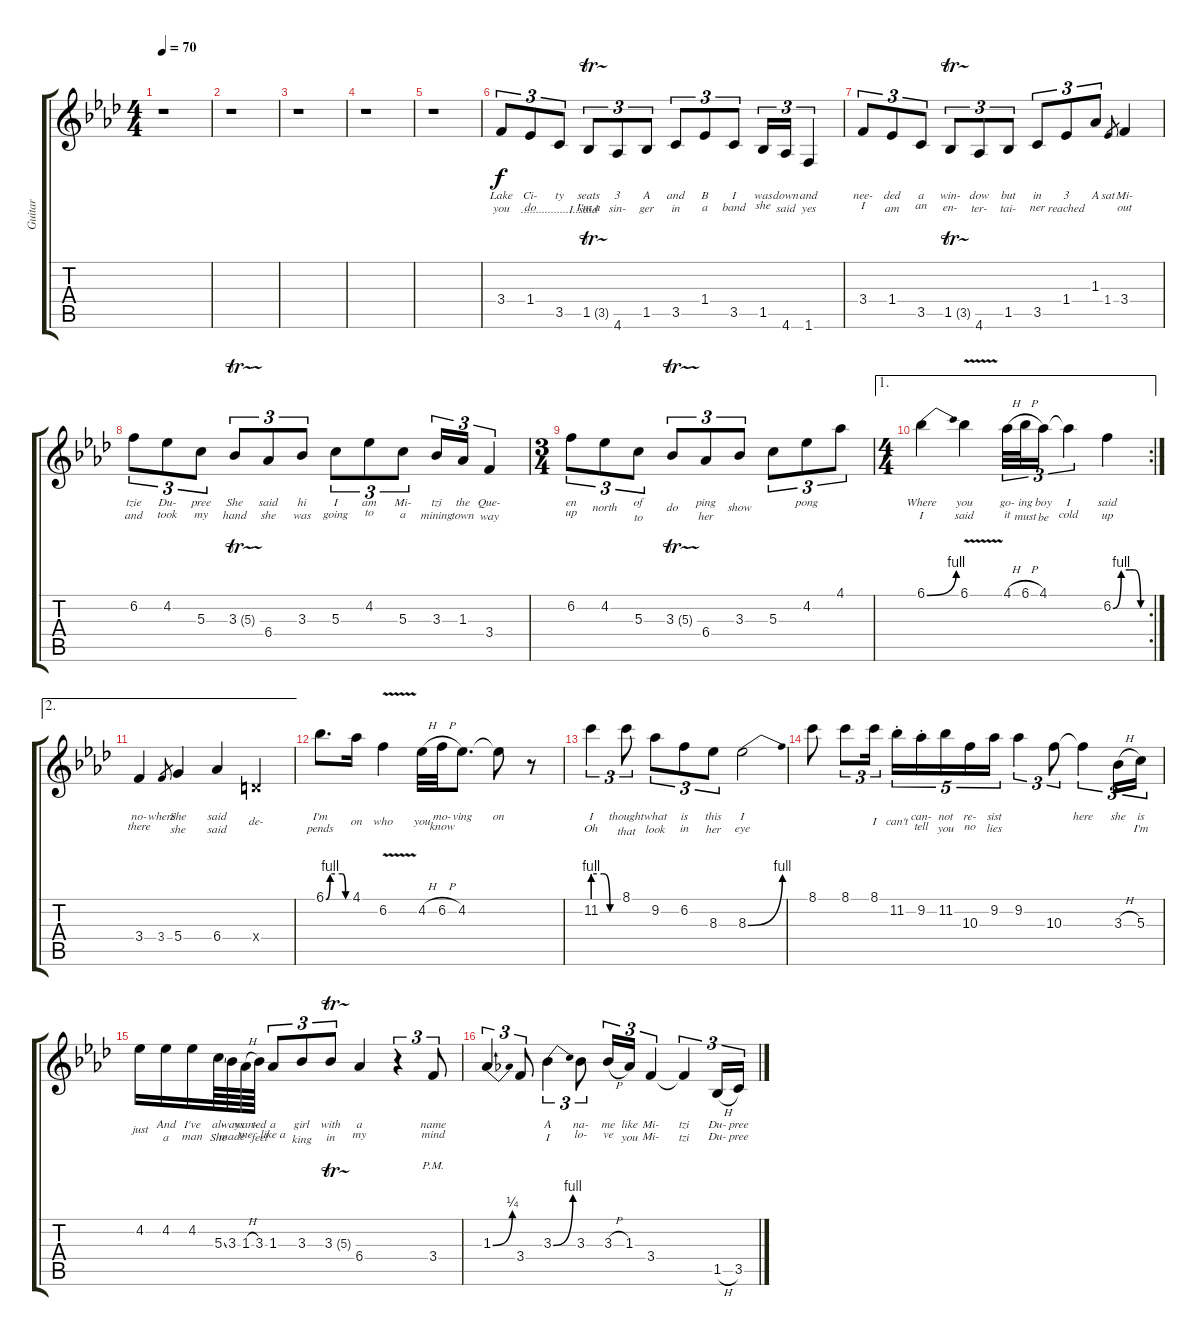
\track ("Guitar" "Guitar") {instrument overdrivenguitar}
\staff {score tabs}
\tuning (E4 B3 G3 D3 A2 E2) {hide}
\ts (4 4)
\tempo 70
\clef g2
\ks fminor
r.1{dy f} |
r.1 |
r.1 |
r.1 |
r.1 |
3.4.8{tu (3 2) lyrics (0 "Lake") lyrics (1 "you") lyrics (2 "") lyrics (3 "") lyrics (4 "")} 1.4.8{tu (3 2) lyrics (0 "Ci-") lyrics (1 "do") lyrics (2 "") lyrics (3 "") lyrics (4 "")} 3.5.8{tu (3 2) lyrics (0 "ty") lyrics (1 "................I..said") lyrics (2 "") lyrics (3 "") lyrics (4 "")} 1.5{tr (3 32)}.8{tu (3 2) lyrics (0 "seats") lyrics (1 "I'm a") lyrics (2 "") lyrics (3 "") lyrics (4 "")} 4.6.8{tu (3 2) lyrics (0 "3") lyrics (1 "sin-") lyrics (2 "") lyrics (3 "") lyrics (4 "")} 1.5.8{tu (3 2) lyrics (0 "A") lyrics (1 "ger") lyrics (2 "") lyrics (3 "") lyrics (4 "")} 3.5.8{tu (3 2) lyrics (0 "and") lyrics (1 "in") lyrics (2 "") lyrics (3 "") lyrics (4 "")} 1.4.8{tu (3 2) lyrics (0 "B") lyrics (1 "a") lyrics (2 "") lyrics (3 "") lyrics (4 "")} 3.5.8{tu (3 2) lyrics (0 "I") lyrics (1 "band") lyrics (2 "") lyrics (3 "") lyrics (4 "")} 1.5.16{tu (3 2) lyrics (0 "was") lyrics (1 "she") lyrics (2 "") lyrics (3 "") lyrics (4 "")} 4.6.16{tu (3 2) lyrics (0 "down") lyrics (1 "said") lyrics (2 "") lyrics (3 "") lyrics (4 "")} 1.6.4{tu (3 2) lyrics (0 "and") lyrics (1 "yes") lyrics (2 "") lyrics (3 "") lyrics (4 "")} |
3.4.8{tu (3 2) lyrics (0 "nee-") lyrics (1 "I") lyrics (2 "") lyrics (3 "") lyrics (4 "")} 1.4.8{tu (3 2) lyrics (0 "ded") lyrics (1 "am") lyrics (2 "") lyrics (3 "") lyrics (4 "")} 3.5.8{tu (3 2) lyrics (0 "a") lyrics (1 "an") lyrics (2 "") lyrics (3 "") lyrics (4 "")} 1.5{tr (3 32)}.8{tu (3 2) lyrics (0 "win-") lyrics (1 "en-") lyrics (2 "") lyrics (3 "") lyrics (4 "")} 4.6.8{tu (3 2) lyrics (0 "dow") lyrics (1 "ter-") lyrics (2 "") lyrics (3 "") lyrics (4 "")} 1.5.8{tu (3 2) lyrics (0 "but") lyrics (1 "tai-") lyrics (2 "") lyrics (3 "") lyrics (4 "")} 3.5.8{tu (3 2) lyrics (0 "in") lyrics (1 "ner") lyrics (2 "") lyrics (3 "") lyrics (4 "")} 1.4.8{tu (3 2) lyrics (0 "3") lyrics (1 "reached") lyrics (2 "") lyrics (3 "") lyrics (4 "")} 1.3.8{tu (3 2) lyrics (0 "A") lyrics (1 "") lyrics (2 "") lyrics (3 "") lyrics (4 "")} 1.4.8{lyrics (0 "sat") lyrics (1 "") lyrics (2 "") lyrics (3 "") lyrics (4 "") gr} 3.4.4{lyrics (0 "Mi-") lyrics (1 "out") lyrics (2 "") lyrics (3 "") lyrics (4 "")} |
6.2.8{tu (3 2) lyrics (0 "tzie") lyrics (1 "and") lyrics (2 "") lyrics (3 "") lyrics (4 "")} 4.2.8{tu (3 2) lyrics (0 "Du-") lyrics (1 "took") lyrics (2 "") lyrics (3 "") lyrics (4 "")} 5.3.8{tu (3 2) lyrics (0 "pree") lyrics (1 "my") lyrics (2 "") lyrics (3 "") lyrics (4 "")} 3.3{tr (5 32)}.8{tu (3 2) lyrics (0 "She") lyrics (1 "hand") lyrics (2 "") lyrics (3 "") lyrics (4 "")} 6.4.8{tu (3 2) lyrics (0 "said") lyrics (1 "she") lyrics (2 "") lyrics (3 "") lyrics (4 "")} 3.3.8{tu (3 2) lyrics (0 "hi") lyrics (1 "was") lyrics (2 "") lyrics (3 "") lyrics (4 "")} 5.3.8{tu (3 2) lyrics (0 "I") lyrics (1 "going") lyrics (2 "") lyrics (3 "") lyrics (4 "")} 4.2.8{tu (3 2) lyrics (0 "am") lyrics (1 "to") lyrics (2 "") lyrics (3 "") lyrics (4 "")} 5.3.8{tu (3 2) lyrics (0 "Mi-") lyrics (1 "a") lyrics (2 "") lyrics (3 "") lyrics (4 "")} 3.3.16{tu (3 2) lyrics (0 "tzi") lyrics (1 "mining") lyrics (2 "") lyrics (3 "") lyrics (4 "")} 1.3.16{tu (3 2) lyrics (0 "the") lyrics (1 "town") lyrics (2 "") lyrics (3 "") lyrics (4 "")} 3.4.4{tu (3 2) lyrics (0 "Que-") lyrics (1 "way") lyrics (2 "") lyrics (3 "") lyrics (4 "")} |
\ts (3 4)
6.2.8{tu (3 2) lyrics (0 "en") lyrics (1 "up") lyrics (2 "") lyrics (3 "") lyrics (4 "")} 4.2.8{tu (3 2) lyrics (0 "") lyrics (1 "north") lyrics (2 "") lyrics (3 "") lyrics (4 "")} 5.3.8{tu (3 2) lyrics (0 "of") lyrics (1 "to") lyrics (2 "") lyrics (3 "") lyrics (4 "")} 3.3{tr (5 32)}.8{tu (3 2) lyrics (0 "") lyrics (1 "do") lyrics (2 "") lyrics (3 "") lyrics (4 "")} 6.4.8{tu (3 2) lyrics (0 "ping") lyrics (1 "her") lyrics (2 "") lyrics (3 "") lyrics (4 "")} 3.3.8{tu (3 2) lyrics (0 "") lyrics (1 "show") lyrics (2 "") lyrics (3 "") lyrics (4 "")} 5.3.8{tu (3 2) lyrics (0 "") lyrics (1 "") lyrics (2 "") lyrics (3 "") lyrics (4 "")} 4.2.8{tu (3 2) lyrics (0 "pong") lyrics (1 "") lyrics (2 "") lyrics (3 "") lyrics (4 "")} 4.1.8{tu (3 2) lyrics (0 "") lyrics (1 "") lyrics (2 "") lyrics (3 "") lyrics (4 "")} |
\ae 1
\rc 2
\ts (4 4)
6.1{be (bend 0 0 60 4)}.4{lyrics (0 "Where") lyrics (1 "I") lyrics (2 "") lyrics (3 "") lyrics (4 "")} 6.1{v}.4{lyrics (0 "you") lyrics (1 "said") lyrics (2 "") lyrics (3 "") lyrics (4 "")} 4.1{h}.32{tu (3 2) lyrics (0 "go-") lyrics (1 "it") lyrics (2 "") lyrics (3 "") lyrics (4 "")} 6.1{h}.32{tu (3 2) lyrics (0 "ing") lyrics (1 "must") lyrics (2 "") lyrics (3 "") lyrics (4 "")} 4.1.16{tu (3 2) lyrics (0 "boy") lyrics (1 "be") lyrics (2 "") lyrics (3 "") lyrics (4 "")} 4.1{t}.4{tu (3 2) lyrics (0 "I") lyrics (1 "cold") lyrics (2 "") lyrics (3 "") lyrics (4 "")} 6.2{be (custom 0 0 15 4 30 4 39 4 51 0 60 0)}.4{lyrics (0 "said") lyrics (1 "up") lyrics (2 "") lyrics (3 "") lyrics (4 "")} |
\ae 2
3.4.4{lyrics (0 "no-") lyrics (1 "there") lyrics (2 "") lyrics (3 "") lyrics (4 "")} 3.4.8{lyrics (0 "where") lyrics (1 "") lyrics (2 "") lyrics (3 "") lyrics (4 "") gr} 5.4.4{lyrics (0 "She") lyrics (1 "she") lyrics (2 "") lyrics (3 "") lyrics (4 "")} 6.4.4{lyrics (0 "said") lyrics (1 "said") lyrics (2 "") lyrics (3 "") lyrics (4 "")} 0.4{x}.4{lyrics (0 "") lyrics (1 "de-") lyrics (2 "") lyrics (3 "") lyrics (4 "")} |
6.1{be (custom 0 0 11 4 43 4 52 0 60 0)}.8{d lyrics (0 "I'm") lyrics (1 "pends") lyrics (2 "") lyrics (3 "") lyrics (4 "")} 4.1.16{lyrics (0 "") lyrics (1 "on") lyrics (2 "") lyrics (3 "") lyrics (4 "")} 6.2{v}.4{lyrics (0 "") lyrics (1 "who") lyrics (2 "") lyrics (3 "") lyrics (4 "")} 4.2{h}.32{lyrics (0 "") lyrics (1 "you") lyrics (2 "") lyrics (3 "") lyrics (4 "")} 6.2{h}.32{lyrics (0 "mo-") lyrics (1 "know") lyrics (2 "") lyrics (3 "") lyrics (4 "")} 4.2.8{d lyrics (0 "ving") lyrics (1 "") lyrics (2 "") lyrics (3 "") lyrics (4 "")} 4.2{t}.8{lyrics (0 "on") lyrics (1 "") lyrics (2 "") lyrics (3 "") lyrics (4 "")} r.8 |
11.2{be (custom 0 4 26 4 40 0 60 0)}.4{tu (3 2) lyrics (0 "I") lyrics (1 "Oh") lyrics (2 "") lyrics (3 "") lyrics (4 "")} 8.1.8{tu (3 2) lyrics (0 "thought") lyrics (1 "that") lyrics (2 "") lyrics (3 "") lyrics (4 "")} 9.2.8{tu (3 2) lyrics (0 "what") lyrics (1 "look") lyrics (2 "") lyrics (3 "") lyrics (4 "")} 6.2.8{tu (3 2) lyrics (0 "is") lyrics (1 "in") lyrics (2 "") lyrics (3 "") lyrics (4 "")} 8.3.8{tu (3 2) lyrics (0 "this") lyrics (1 "her") lyrics (2 "") lyrics (3 "") lyrics (4 "")} 8.3{be (bend 0 0 60 4)}.2{lyrics (0 "I") lyrics (1 "eye") lyrics (2 "") lyrics (3 "") lyrics (4 "")} |
8.1.8{lyrics (0 "") lyrics (1 "") lyrics (2 "") lyrics (3 "") lyrics (4 "")} 8.1.8{tu (3 2) lyrics (0 "") lyrics (1 "") lyrics (2 "") lyrics (3 "") lyrics (4 "")} 8.1.16{tu (3 2) lyrics (0 "") lyrics (1 "I") lyrics (2 "") lyrics (3 "") lyrics (4 "")} 11.2{st}.16{tu (5 4) lyrics (0 "") lyrics (1 "can't") lyrics (2 "") lyrics (3 "") lyrics (4 "")} 9.2{st}.16{tu (5 4) lyrics (0 "can-") lyrics (1 "tell") lyrics (2 "") lyrics (3 "") lyrics (4 "")} 11.2.16{tu (5 4) lyrics (0 "not") lyrics (1 "you") lyrics (2 "") lyrics (3 "") lyrics (4 "")} 10.3.16{tu (5 4) lyrics (0 "re-") lyrics (1 "no") lyrics (2 "") lyrics (3 "") lyrics (4 "")} 9.2.16{tu (5 4) lyrics (0 "sist") lyrics (1 "lies") lyrics (2 "") lyrics (3 "") lyrics (4 "")} 9.2.4{tu (3 2) lyrics (0 "") lyrics (1 "") lyrics (2 "") lyrics (3 "") lyrics (4 "")} 10.3.8{tu (3 2) lyrics (0 "") lyrics (1 "") lyrics (2 "") lyrics (3 "") lyrics (4 "")} 10.3{t}.4{tu (3 2) lyrics (0 "here") lyrics (1 "") lyrics (2 "") lyrics (3 "") lyrics (4 "")} 3.3{h}.16{tu (3 2) lyrics (0 "she") lyrics (1 "") lyrics (2 "") lyrics (3 "") lyrics (4 "")} 5.3.16{tu (3 2) lyrics (0 "is") lyrics (1 "I'm") lyrics (2 "") lyrics (3 "") lyrics (4 "")} |
4.2.16{lyrics (0 "") lyrics (1 "just") lyrics (2 "") lyrics (3 "") lyrics (4 "")} 4.2.16{lyrics (0 "And") lyrics (1 "a") lyrics (2 "") lyrics (3 "") lyrics (4 "")} 4.2.16{lyrics (0 "I've") lyrics (1 "man") lyrics (2 "") lyrics (3 "") lyrics (4 "")} 5.3{ss}.64{lyrics (0 "al-") lyrics (1 "She") lyrics (2 "") lyrics (3 "") lyrics (4 "")} 3.3.64{lyrics (0 "ways") lyrics (1 "made") lyrics (2 "") lyrics (3 "") lyrics (4 "")} 1.3{h}.64{lyrics (0 "wan-") lyrics (1 "me") lyrics (2 "") lyrics (3 "") lyrics (4 "")} 3.3.64{lyrics (0 "ted") lyrics (1 "feel") lyrics (2 "") lyrics (3 "") lyrics (4 "")} 1.3.8{tu (3 2) lyrics (0 "a") lyrics (1 "like a") lyrics (2 "") lyrics (3 "") lyrics (4 "")} 3.3.8{tu (3 2) lyrics (0 "girl") lyrics (1 "king") lyrics (2 "") lyrics (3 "") lyrics (4 "")} 3.3{tr (5 32)}.8{tu (3 2) lyrics (0 "with") lyrics (1 "in") lyrics (2 "") lyrics (3 "") lyrics (4 "")} 6.4.4{lyrics (0 "a") lyrics (1 "my") lyrics (2 "") lyrics (3 "") lyrics (4 "")} r.4{tu (3 2)} 3.4{pm}.8{tu (3 2) lyrics (0 "name") lyrics (1 "mind") lyrics (2 "") lyrics (3 "") lyrics (4 "")} |
1.3{be (bend 0 0 60 1)}.4{tu (3 2) lyrics (0 "") lyrics (1 "") lyrics (2 "") lyrics (3 "") lyrics (4 "")} 3.4.8{tu (3 2) lyrics (0 "") lyrics (1 "") lyrics (2 "") lyrics (3 "") lyrics (4 "")} 3.3{be (bend 0 0 60 4)}.4{tu (3 2) lyrics (0 "A") lyrics (1 "I") lyrics (2 "") lyrics (3 "") lyrics (4 "")} 3.3.8{tu (3 2) lyrics (0 "na-") lyrics (1 "lo-") lyrics (2 "") lyrics (3 "") lyrics (4 "")} 3.3{h}.16{tu (3 2) lyrics (0 "me") lyrics (1 "ve") lyrics (2 "") lyrics (3 "") lyrics (4 "")} 1.3.16{tu (3 2) lyrics (0 "like") lyrics (1 "you") lyrics (2 "") lyrics (3 "") lyrics (4 "")} 3.4.4{tu (3 2) lyrics (0 "Mi-") lyrics (1 "Mi-") lyrics (2 "") lyrics (3 "") lyrics (4 "")} 3.4{t}.4{tu (3 2) lyrics (0 "tzi") lyrics (1 "tzi") lyrics (2 "") lyrics (3 "") lyrics (4 "")} 1.5{h}.16{tu (3 2) lyrics (0 "Du-") lyrics (1 "Du-") lyrics (2 "") lyrics (3 "") lyrics (4 "")} 3.5.16{tu (3 2) lyrics (0 "pree") lyrics (1 "pree") lyrics (2 "") lyrics (3 "") lyrics (4 "")}
